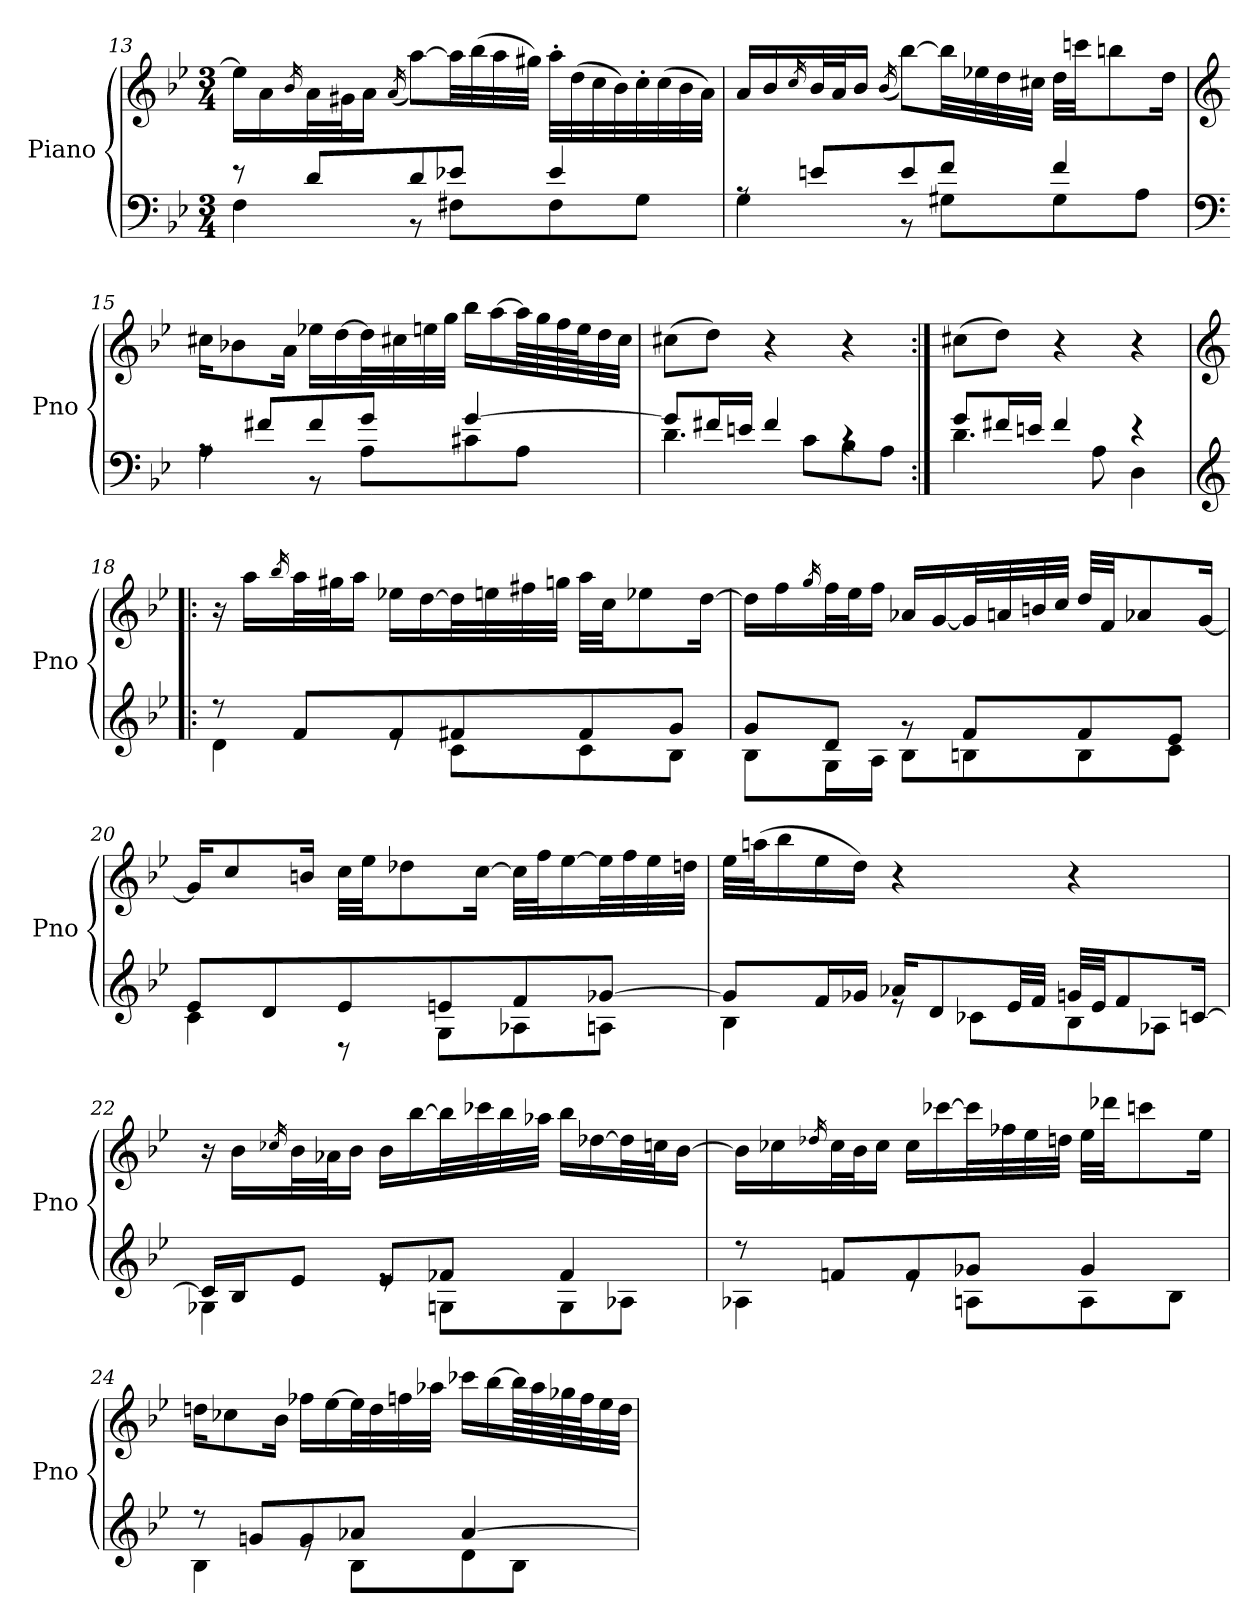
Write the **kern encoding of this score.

**kern	**kern
*part1	*part1
*staff2	*staff1
*I"Piano	*
*I'Pno	*
!!LO:LB:g=z
*clefF4	*clefG2
*k[b-e-]	*k[b-e-]
*M3/4	*M3/4
=13	=13
*^	*
8r	4F\	16ee\LL]
.	.	16a\
.	.	16qb-/
8d/L	.	32a\L
.	.	32g#X\J
.	.	16a\JJ
.	.	(>16qa/
8d/	8r	[8aa\L)
8e-X/J	8F#X\L	32aa\LL]
.	.	(>32bb-\
.	.	32aa\
.	.	32gg#X\JJJ)
4e-/	8F#\	32aa'\LLL
.	.	(>32dd\
.	.	32cc\
.	.	32b-\)
.	8G\J	32cc'\
.	.	(>32cc\
.	.	32b-\
.	.	32a\JJJ)
=14	=14	=14
8rA	4G\	16a/LL
.	.	16b-/
.	.	16qcc/
8en/L	.	32b-/L
.	.	32a/J
.	.	16b-/JJ
.	.	(>16qb-/
8e/	8r	[8bb-\L)
8f/J	8G#X\L	32bb-\LL]
.	.	32ee-X\
.	.	32dd\
.	.	32cc#X\JJJ
4f/	8G#\	32dd\LLL
.	.	32cccn\JJ
.	.	8bbn\
.	8A\J	.
.	.	16dd\Jk
!!LO:LB:g=z
=15	=15	=15
*clefF4	*	*clefG2
8rA	4A\	16cc#X\KL
.	.	8b-X\
8f#X/L	.	.
.	.	16a\Jk
8f#/	8r	16ee-X\LL
.	.	[16dd\
8g/J	8A\L	32dd\L]
.	.	32cc#X\
.	.	32een\
.	.	32gg\JJJ
[4g/	8c#X\	16bb-\LL
.	.	[16aa\
.	8A\J	64aa\LL]
.	.	64gg\
.	.	64ff\
.	.	64ee\J
.	.	32dd\
.	.	32cc#\JJJ
=16	=16	=16
8g/L]	4.d\	(>8cc#X\L
16f#X/L	.	8dd\J)
16en/JJ	.	.
4f#/	.	4r
.	8c\L	.
4rc	8B-\	4r
.	8A\J	.
=17:|!	=17:|!	=17:|!
8g/L	4.d\	(>8cc#X\L
16f#X/L	.	8dd\J)
16en/JJ	.	.
4f#/	.	4r
.	8A\	.
4r	4D\	4r
!!LO:LB:g=z
=18!|:	=18!|:	=18!|:
*clefG2	*	*clefG2
8r	4d\	16r
.	.	16aa\LL
.	.	16qbb-/
8f/L	.	32aa\L
.	.	32gg#X\J
.	.	16aa\JJ
8f/	8re	16ee-X\LL
.	.	[16dd\
8f#X/	8c\L	32dd\L]
.	.	32een\
.	.	32ff#X\
.	.	32ggn\JJJ
8f#/	8c\	32aa\LLL
.	.	32cc\JJ
.	.	8ee-X\
8g/J	8B-\J	.
.	.	[16dd\Jk
=19	=19	=19
8g/L	8B-\L	16dd\LL]
.	.	16ff\
.	.	16qgg/
8d/J	16G\L	32ff\L
.	.	32ee-\J
.	16A\JJ	16ff\JJ
8rg	8B-\L	16a-X/LL
.	.	[16g/
8f/L	8Bn\	32g/L]
.	.	32an/
.	.	32bn/
.	.	32cc/JJJ
8f/	8B\	32dd/LLL
.	.	32f/JJ
.	.	8a-X/
8e-/J	8c\J	.
.	.	[16g/Jk
!!LO:LB:g=z
=20	=20	=20
8e-/L	4c\	16g/KL]
.	.	8cc/
8d/	.	.
.	.	16bn/Jk
8e-/	8rD	32cc\LLL
.	.	32ee-\JJ
.	.	8dd-X\
8en/	8G\L	.
.	.	[16cc\Jk
8f/	8A-X\	32cc\LLL]
.	.	32ff\J
.	.	[16ee-\
[8g-X/J	8An\J	32ee-\L]
.	.	32ff\
.	.	32ee-\
.	.	32ddn\JJJ
!!LO:LB:g=z
=21	=21	=21
8g-/L]	4B-\	32ee-\LLL
.	.	(>32aan\J
.	.	16bb-\
16f/L	.	16ee-\
16g-X/JJ	.	16dd\JJ)
16a-X/KL	8re	4r
8d/	.	.
.	8c-X\L	.
32e-/LL	.	.
32f/JJJ	.	.
32gn/LLL	8B-\	4r
32e-/JJ	.	.
8f/	.	.
.	8A-X\J	.
[16cn/Jk	.	.
=22	=22	=22
16c/LL]	4G-X\	16r
16B-/J	.	16b-\LL
.	.	16qcc-X/
8e-/J	.	32b-\L
.	.	32a-X\J
.	.	16b-\JJ
8e-/L	8re	16b-\LL
.	.	[16bb-\
8f-X/J	8Gn\L	32bb-\L]
.	.	32ccc-X\
.	.	32bb-\
.	.	32aa-X\JJJ
4f-/	8G\	16bb-\LL
.	.	[16dd-X\
.	8A-X\J	32dd-\L]
.	.	32ccn\J
.	.	[16b-\JJ
!!LO:PB:g=z
=23	=23	=23
8r	4A-X\	16b-\LL]
.	.	16cc-X\
.	.	16qdd-X/
8fn/L	.	32cc-\L
.	.	32b-\J
.	.	16cc-\JJ
8f/	8re	16cc-\LL
.	.	[16ccc-X\
8g-X/J	8An\L	32ccc-\L]
.	.	32ff-X\
.	.	32ee-\
.	.	32ddn\JJJ
4g-/	8A\	32ee-\LLL
.	.	32ddd-X\JJ
.	.	8cccn\
.	8B-\J	.
.	.	16ee-\Jk
=24	=24	=24
8r	4B-\	16ddn\KL
.	.	8cc-X\
8gn/L	.	.
.	.	16b-\Jk
8g/	8re	16ff-X\LL
.	.	[16ee-\
8a-X/J	8B-\L	32ee-\L]
.	.	32dd\
.	.	32ffn\
.	.	32aa-X\JJJ
[4a-/	8d\	16ccc-X\LL
.	.	[16bb-\
.	8B-\J	64bb-\LL]
.	.	64aa-\
.	.	64gg-X\
.	.	64ff\J
.	.	32ee-\
.	.	32dd\JJJ
*v	*v	*
=	=
*-	*-
